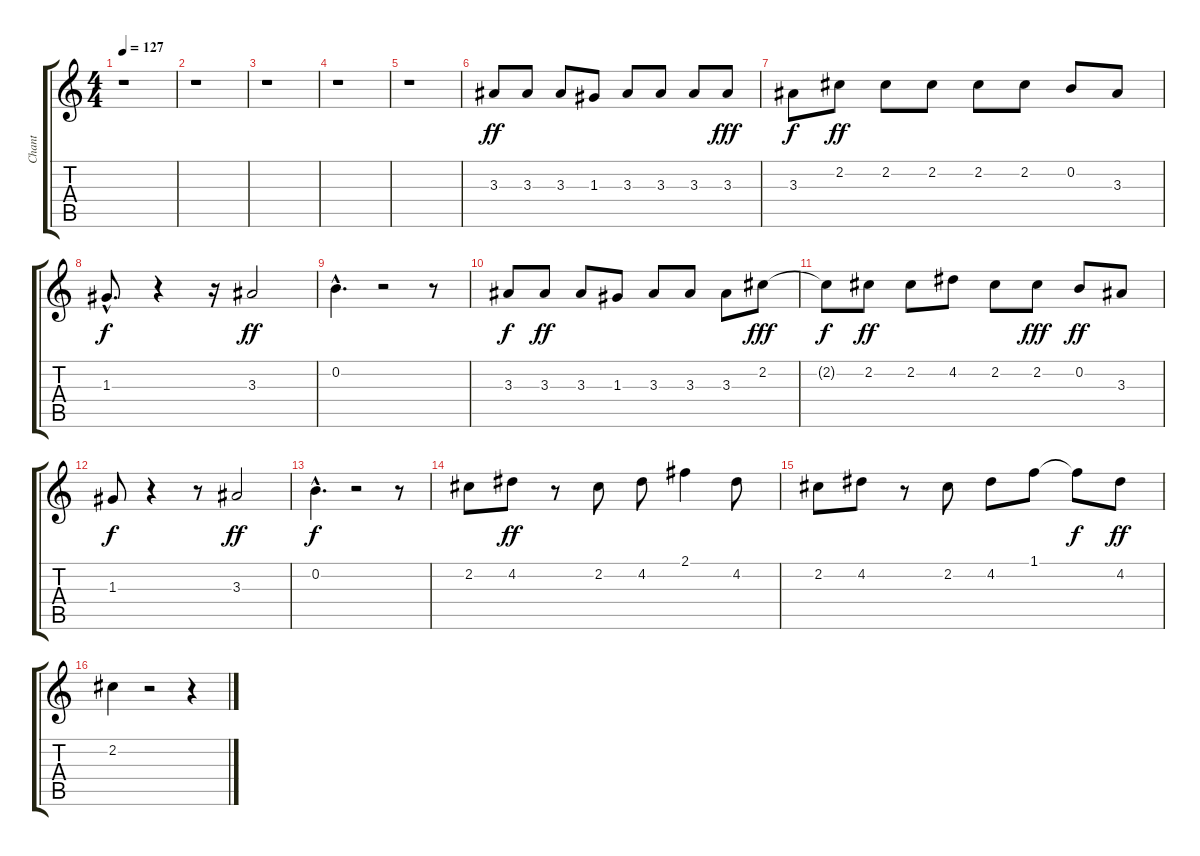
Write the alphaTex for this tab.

\track ("Chant" "Chant") {instrument electricguitarjazz}
\staff {score tabs}
\tuning (E4 B3 G3 D3 A2 E2) {hide}
\ts (4 4)
\tempo 127
\clef g2
\ks c
r.1{dy ff instrument electricguitarjazz} |
r.1 |
r.1 |
r.1 |
r.1 |
3.3.8 3.3.8 3.3.8 1.3.8 3.3.8 3.3.8 3.3.8 3.3.8{dy fff} |
3.3.8{dy f} 2.2.8{dy ff} 2.2.8 2.2.8 2.2.8 2.2.8 0.2.8 3.3.8 |
1.3{hac}.8{d dy f} r.4 r.16 3.3.2{dy ff} |
0.2{hac}.4{d} r.2 r.8 |
3.3.8{dy f} 3.3.8{dy ff} 3.3.8 1.3.8 3.3.8 3.3.8 3.3.8 2.2.8{dy fff} |
2.2{t}.8{dy f} 2.2.8{dy ff} 2.2.8 4.2.8 2.2.8 2.2.8{dy fff} 0.2.8{dy ff} 3.3.8 |
1.3.8{dy f} r.4 r.8 3.3.2{dy ff} |
0.2{hac}.4{d dy f} r.2 r.8 |
2.2.8 4.2.8{dy ff} r.8 2.2.8 4.2.8 2.1.4 4.2.8 |
2.2.8 4.2.8 r.8 2.2.8 4.2.8 1.1.8 1.1{t}.8{dy f} 4.2.8{dy ff} |
2.2.4 r.2 r.4
